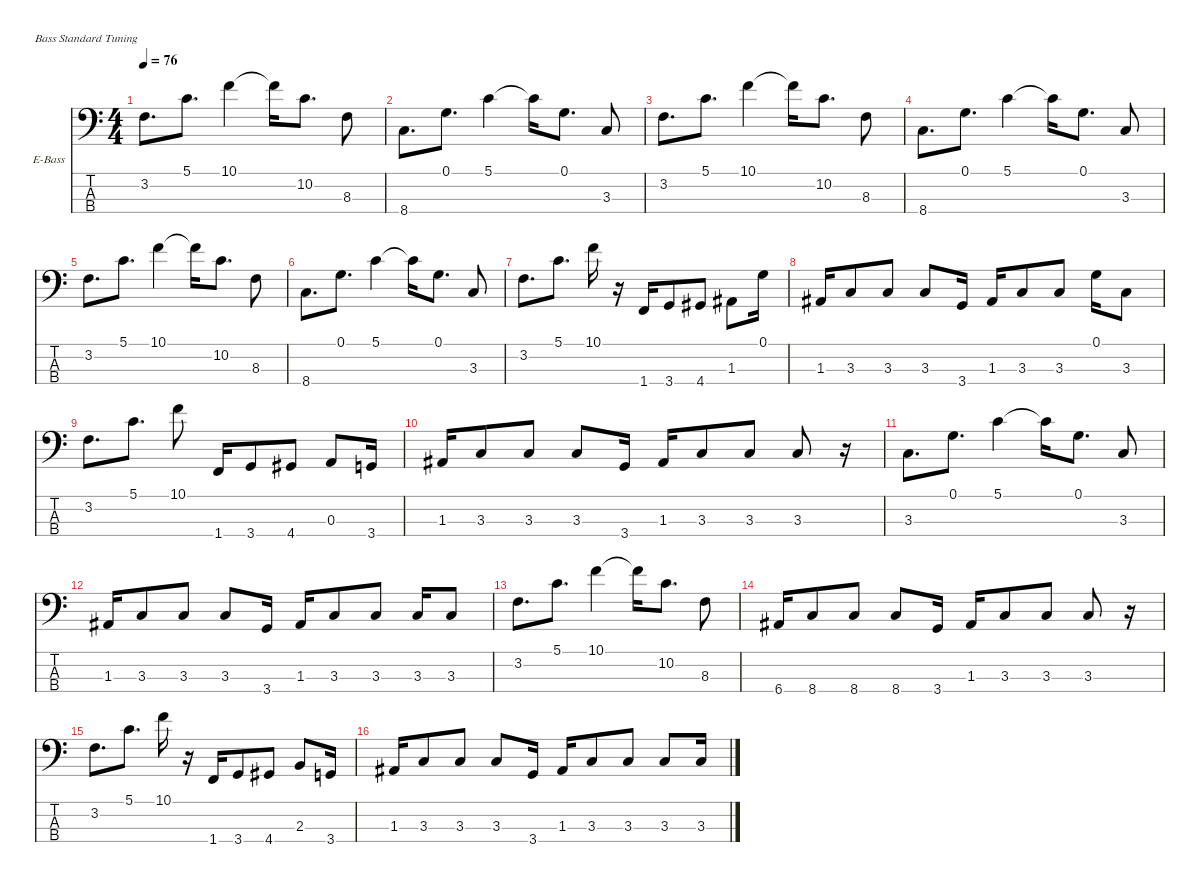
\hideDynamics
\bracketExtendMode nobrackets
\firstSystemTrackNameOrientation horizontal
\otherSystemsTrackNameOrientation horizontal
\track ("Bass" "E-Bass") {instrument electricbassfinger}
\staff {score tabs}
\tuning (G2 D2 A1 E1)
\ts (4 4)
\tempo 76
\clef f4
\ks c
3.2.8{d dy f beam Down} 5.1.8{d beam Down} 10.1.4{beam Down} 10.1{t}.16{beam Down} 10.2.8{d beam Down} 8.3.8{beam Down} |
8.4.8{d beam Down} 0.1.8{d beam Down} 5.1.4{beam Down} 5.1{t}.16{beam Down} 0.1.8{d beam Down} 3.3.8{beam Up} |
3.2.8{d beam Down} 5.1.8{d beam Down} 10.1.4{beam Down} 10.1{t}.16{beam Down} 10.2.8{d beam Down} 8.3.8{beam Down} |
8.4.8{d beam Down} 0.1.8{d beam Down} 5.1.4{beam Down} 5.1{t}.16{beam Down} 0.1.8{d beam Down} 3.3.8{beam Up} |
3.2.8{d beam Down} 5.1.8{d beam Down} 10.1.4{beam Down} 10.1{t}.16{beam Down} 10.2.8{d beam Down} 8.3.8{beam Down} |
8.4.8{d beam Down} 0.1.8{d beam Down} 5.1.4{beam Down} 5.1{t}.16{beam Down} 0.1.8{d beam Down} 3.3.8{beam Up} |
3.2.8{d beam Down} 5.1.8{d beam Down} 10.1.16{beam Down} r.16{beam Down} 1.4.16{beam Up} 3.4.8{beam Up} 4.4{acc #}.8{beam Up} 1.3{acc #}.8{beam Down} 0.1.16{beam Down} |
1.3{acc #}.16{beam Up} 3.3.8{beam Up} 3.3.8{beam Up} 3.3.8{beam Up} 3.4.16{beam Up} 1.3{acc #}.16{beam Up} 3.3.8{beam Up} 3.3.8{beam Up} 0.1.16{beam Down} 3.3.8{beam Down} |
3.2.8{d beam Down} 5.1.8{d beam Down} 10.1.8{beam Down} 1.4.16{beam Up} 3.4.8{beam Up} 4.4{acc #}.8{beam Up} 0.3.8{beam Up} 3.4.16{beam Up} |
1.3{acc #}.16{beam Up} 3.3.8{beam Up} 3.3.8{beam Up} 3.3.8{beam Up} 3.4.16{beam Up} 1.3{acc #}.16{beam Up} 3.3.8{beam Up} 3.3.8{beam Up} 3.3.8{beam Up} r.16{beam Up} |
3.3.8{d beam Down} 0.1.8{d beam Down} 5.1.4{beam Down} 5.1{t}.16{beam Down} 0.1.8{d beam Down} 3.3.8{beam Up} |
1.3{acc #}.16{beam Up} 3.3.8{beam Up} 3.3.8{beam Up} 3.3.8{beam Up} 3.4.16{beam Up} 1.3{acc #}.16{beam Up} 3.3.8{beam Up} 3.3.8{beam Up} 3.3.16{beam Up} 3.3.8{beam Up} |
3.2.8{d beam Down} 5.1.8{d beam Down} 10.1.4{beam Down} 10.1{t}.16{beam Down} 10.2.8{d beam Down} 8.3.8{beam Down} |
6.4{acc #}.16{beam Up} 8.4.8{beam Up} 8.4.8{beam Up} 8.4.8{beam Up} 3.4.16{beam Up} 1.3{acc #}.16{beam Up} 3.3.8{beam Up} 3.3.8{beam Up} 3.3.8{beam Up} r.16{beam Up} |
3.2.8{d beam Down} 5.1.8{d beam Down} 10.1.16{beam Down} r.16{beam Down} 1.4.16{beam Up} 3.4.8{beam Up} 4.4{acc #}.8{beam Up} 2.3.8{beam Up} 3.4.16{beam Up} |
1.3{acc #}.16{beam Up} 3.3.8{beam Up} 3.3.8{beam Up} 3.3.8{beam Up} 3.4.16{beam Up} 1.3{acc #}.16{beam Up} 3.3.8{beam Up} 3.3.8{beam Up} 3.3.8{beam Up} 3.3.16{beam Up}
